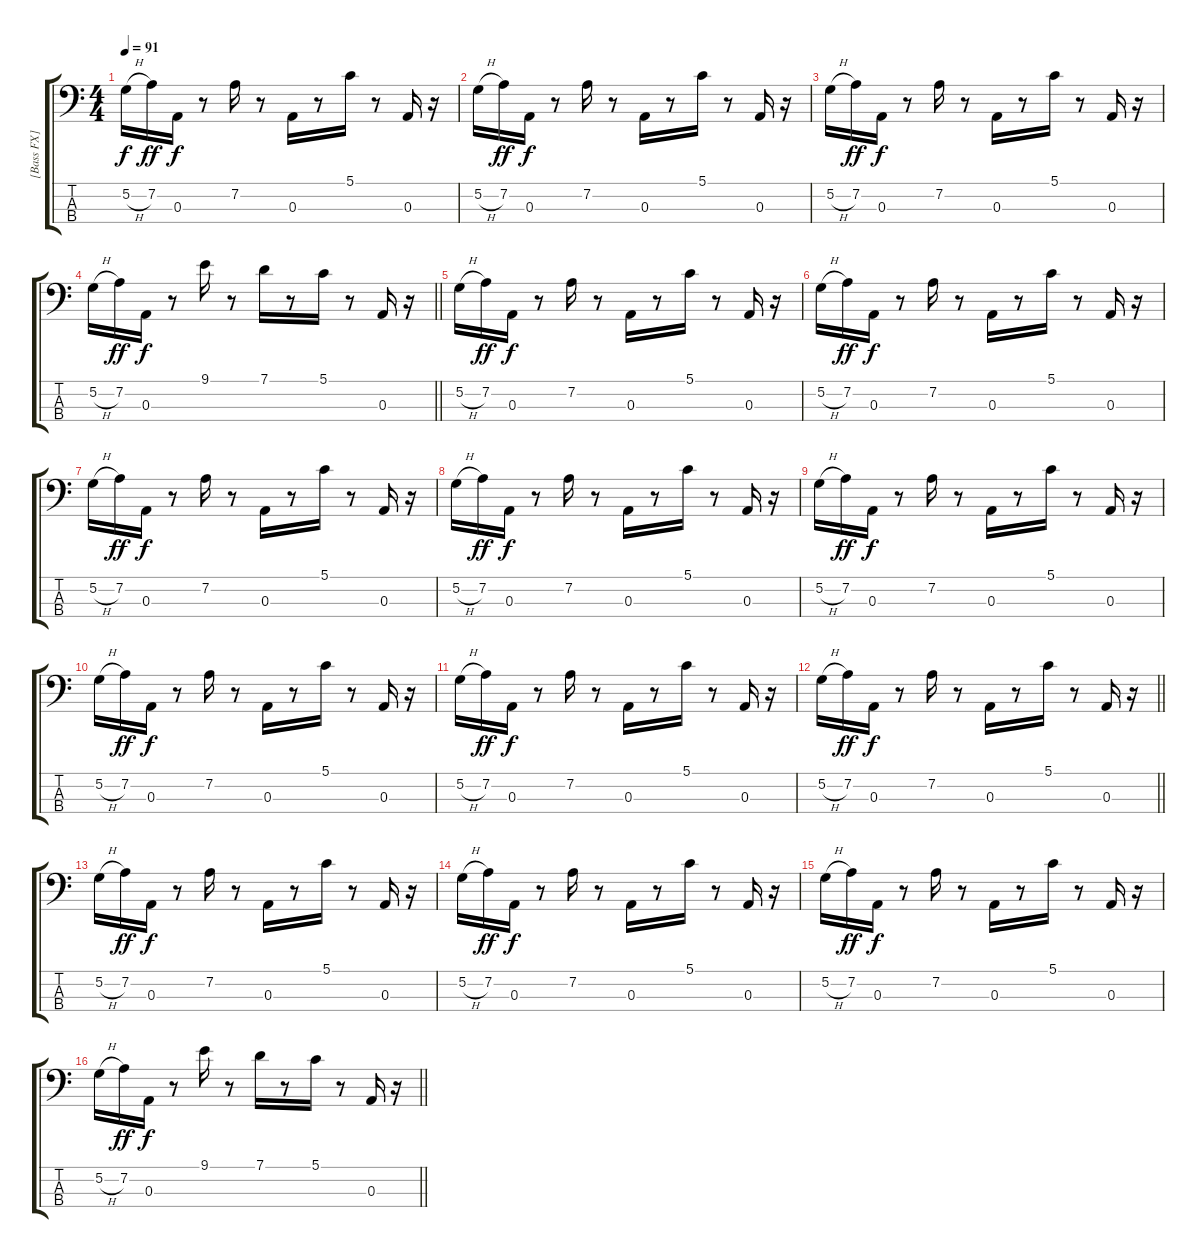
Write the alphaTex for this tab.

\track ("[Bass FX]" "[Bass FX]") {instrument electricbasspick}
\staff {score tabs}
\tuning (G2 D2 A1 D1) {hide}
\ts (4 4)
\tempo 91
\clef f4
\ks c
5.2{h}.16{dy f} 7.2.16{dy ff} 0.3.16{dy f} r.8 7.2.16 r.8 0.3.16 r.8 5.1.16 r.8 0.3.16 r.16 |
5.2{h}.16 7.2.16{dy ff} 0.3.16{dy f} r.8 7.2.16 r.8 0.3.16 r.8 5.1.16 r.8 0.3.16 r.16 |
5.2{h}.16 7.2.16{dy ff} 0.3.16{dy f} r.8 7.2.16 r.8 0.3.16 r.8 5.1.16 r.8 0.3.16 r.16 |
\barLineRight lightlight
5.2{h}.16 7.2.16{dy ff} 0.3.16{dy f} r.8 9.1.16 r.8 7.1.16 r.8 5.1.16 r.8 0.3.16 r.16 |
\section ("" "")
5.2{h}.16 7.2.16{dy ff} 0.3.16{dy f} r.8 7.2.16 r.8 0.3.16 r.8 5.1.16 r.8 0.3.16 r.16 |
5.2{h}.16 7.2.16{dy ff} 0.3.16{dy f} r.8 7.2.16 r.8 0.3.16 r.8 5.1.16 r.8 0.3.16 r.16 |
5.2{h}.16 7.2.16{dy ff} 0.3.16{dy f} r.8 7.2.16 r.8 0.3.16 r.8 5.1.16 r.8 0.3.16 r.16 |
5.2{h}.16 7.2.16{dy ff} 0.3.16{dy f} r.8 7.2.16 r.8 0.3.16 r.8 5.1.16 r.8 0.3.16 r.16 |
5.2{h}.16 7.2.16{dy ff} 0.3.16{dy f} r.8 7.2.16 r.8 0.3.16 r.8 5.1.16 r.8 0.3.16 r.16 |
5.2{h}.16 7.2.16{dy ff} 0.3.16{dy f} r.8 7.2.16 r.8 0.3.16 r.8 5.1.16 r.8 0.3.16 r.16 |
5.2{h}.16 7.2.16{dy ff} 0.3.16{dy f} r.8 7.2.16 r.8 0.3.16 r.8 5.1.16 r.8 0.3.16 r.16 |
\barLineRight lightlight
5.2{h}.16 7.2.16{dy ff} 0.3.16{dy f} r.8 7.2.16 r.8 0.3.16 r.8 5.1.16 r.8 0.3.16 r.16 |
\section ("" "")
5.2{h}.16 7.2.16{dy ff} 0.3.16{dy f} r.8 7.2.16 r.8 0.3.16 r.8 5.1.16 r.8 0.3.16 r.16 |
5.2{h}.16 7.2.16{dy ff} 0.3.16{dy f} r.8 7.2.16 r.8 0.3.16 r.8 5.1.16 r.8 0.3.16 r.16 |
5.2{h}.16 7.2.16{dy ff} 0.3.16{dy f} r.8 7.2.16 r.8 0.3.16 r.8 5.1.16 r.8 0.3.16 r.16 |
\barLineRight lightlight
5.2{h}.16 7.2.16{dy ff} 0.3.16{dy f} r.8 9.1.16 r.8 7.1.16 r.8 5.1.16 r.8 0.3.16 r.16
